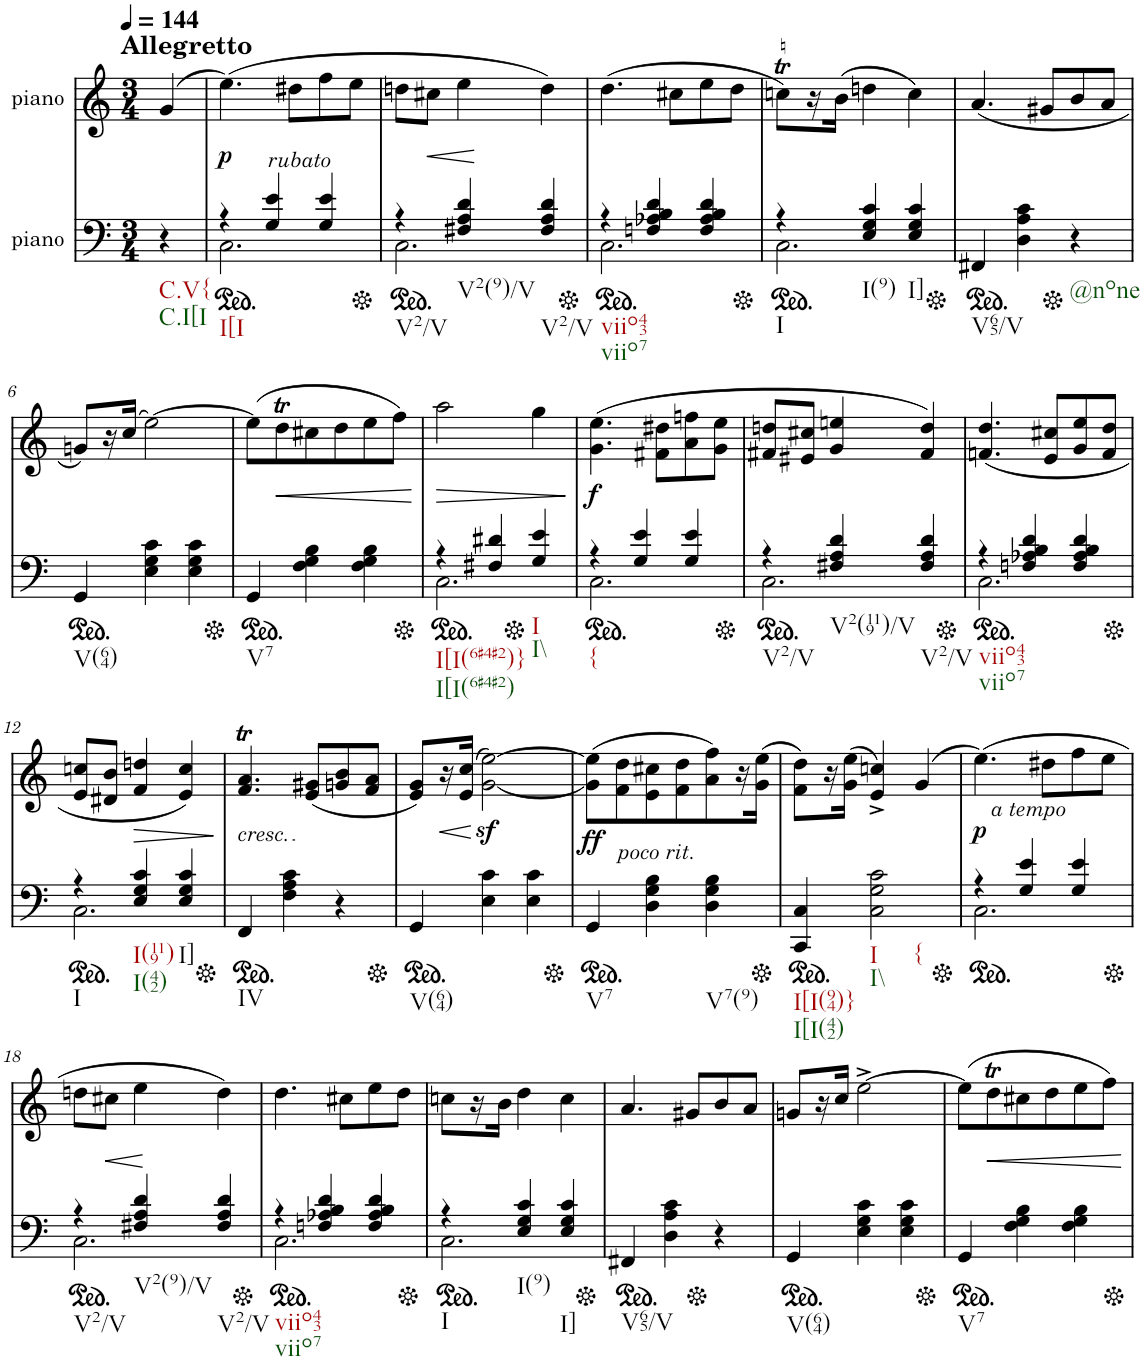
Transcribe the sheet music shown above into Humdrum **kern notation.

**kern	**kern	**dynam
*part2	*part1	*part1
*staff2	*staff1	*staff1
*I"piano	*I"piano	*
*I'Pno	*I'Pno	*
*clefF4	*clefG2	*
*k[]	*k[]	*
*M3/4	*M3/4	*
*MM144	*MM144	*
=	=	=
!	!LO:TX:a:B:t=Allegretto	!
!LO:TX:b:t=C.V{	!	!
!LO:TX:b:t=C.I[I	!	!
4r	(4g/	.
=1	=1	=1
*ped	*	*
*^	*	*
!LO:TX:b:t=I[I	!	!	!
!	!	!	!LO:DY:b
4r	2.C\	(4.ee\)	p
4G/ 4e/	.	.	.
!	!	!LO:TX:b:i:t=rubato	!
.	.	8dd#X\L	.
4G/ 4e/	.	8ff\	.
.	.	8ee\J	.
=2	=2	=2	=2
*Xped	*	*	*
*ped	*	*	*
!LO:TX:b:t=V2/V	!	!	!
4r	2.C\	8ddn\L	.
!	!	!	!LO:HP:b
.	.	8cc#X\J	<
!LO:TX:b:t=V2(9)/V	!	!	!
4F#X/ 4A/ 4d/	.	4ee\	.
!LO:TX:b:t=V2/V	!	!	!
4F#/ 4A/ 4d/	.	4dd\)	[
=3	=3	=3	=3
*Xped	*	*	*
*ped	*	*	*
!LO:TX:b:t=viio43	!	!	!
!LO:TX:b:t=viio7	!	!	!
4r	2.C\	(4.dd\	.
4Fn/ 4A-X/ 4B/ 4d/	.	.	.
.	.	8cc#X\L	.
4F/ 4A-/ 4B/ 4d/	.	8ee\	.
.	.	8dd\J	.
=4	=4	=4	=4
*Xped	*	*	*
*ped	*	*	*
!LO:TX:b:t=I	!	!	!
4r	2.C\	8ccnT\L)	.
.	.	16r	.
.	.	(16b\JJ	.
!LO:TX:b:t=I(9)	!	!	!
4E/ 4G/ 4c/	.	4ddn\	.
!LO:TX:b:t=I]	!	!	!
4E/ 4G/ 4c/	.	4cc\)	.
*v	*v	*	*
=5	=5	=5
*Xped	*	*
*ped	*	*
!LO:TX:b:t=V65/V	!	!
4FF#X/	(4.a/	.
4D\ 4A\ 4c\	.	.
.	8g#X/L	.
*Xped	*	*
!LO:TX:b:t=@none	!	!
4r	8b/	.
.	8a/J	.
!!LO:LB:g=z
=6	=6	=6
*ped	*	*
!LO:TX:b:t=V(64)	!	!
4GG/	8gn/L)	.
.	16r	.
.	(16cc/JJ	.
4E\ 4G\ 4c\	[2ee\)	.
4E\ 4G\ 4c\	.	.
=7	=7	=7
*Xped	*	*
*ped	*	*
!LO:TX:b:t=V7	!	!
4GG/	(8ee\L]	.
!	!	!LO:HP:b
.	8ddT\	<
4F\ 4G\ 4B\	8cc#X\	.
.	8dd\	.
4F\ 4G\ 4B\	8ee\	.
.	8ff\J)	.
.	.	[
=8	=8	=8
*Xped	*	*
*ped	*	*
*^	*	*
!LO:TX:b:t=I[I(6#4#2)}	!	!	!
!LO:TX:b:t=I[I(6#4#2)	!	!	!
!	!	!	!LO:HP:b
4r	2.C\	2aa\	>
4F#X/ 4d#X/	.	.	.
*Xped	*	*	*
!LO:TX:b:t=I	!	!	!
!LO:TX:b:t=I\\	!	!	!
4G/ 4e/	.	4gg\	.
*v	*v	*	*
.	.	]
=9	=9	=9
*ped	*	*
*^	*	*
!LO:TX:b:t={	!	!	!
!	!	!	!LO:DY:b
4r	2.C\	(4.g\ 4.ee\	f
4G/ 4e/	.	.	.
.	.	8f#X\ 8dd#X\L	.
4G/ 4e/	.	8a\ 8ffn\	.
.	.	8g\ 8ee\J	.
=10	=10	=10	=10
*Xped	*	*	*
*ped	*	*	*
!LO:TX:b:t=V2/V	!	!	!
4r	2.C\	8f#X/ 8ddn/L	.
.	.	8e#X/ 8cc#X/J	.
!LO:TX:b:t=V2(119)/V	!	!	!
4F#X/ 4A/ 4d/	.	4g/ 4een/	.
!LO:TX:b:t=V2/V	!	!	!
4F#/ 4A/ 4d/	.	4f#/ 4dd/)	.
=11	=11	=11	=11
*Xped	*	*	*
*ped	*	*	*
!LO:TX:b:t=viio43	!	!	!
!LO:TX:b:t=viio7	!	!	!
4r	2.C\	(4.fn/ 4.dd/	.
4Fn/ 4A-X/ 4B/ 4d/	.	.	.
.	.	8e/ 8cc#X/L	.
4F/ 4A-/ 4B/ 4d/	.	8g/ 8ee/	.
.	.	8f/ 8dd/J	.
!!LO:LB:g=z
=12	=12	=12	=12
*Xped	*	*	*
*ped	*	*	*
!LO:TX:b:t=I	!	!	!
4r	2.C\	8e/ 8ccn/L	.
.	.	8d#X/ 8b/J	.
!LO:TX:b:t=I(119)	!	!	!
!LO:TX:b:t=I(42)	!	!	!
!	!	!	!LO:HP:b
4E/ 4G/ 4c/	.	4f/ 4ddn/	>
!LO:TX:b:t=I]	!	!	!
4E/ 4G/ 4c/	.	4e/ 4cc/)	.
*v	*v	*	*
.	.	]
=13	=13	=13
*Xped	*	*
*ped	*	*
!	!LO:TX:b:i:t=cresc.	!
!LO:TX:b:t=IV	!	!
4FF/	4.f/T 4.a/T	.
4F\ 4A\ 4c\	.	.
.	(8e/ 8g#X/L	.
4r	8gn/ 8b/	.
.	8f/ 8a/J	.
=14	=14	=14
*Xped	*	*
*ped	*	*
!LO:TX:b:t=V(64)	!	!
4GG/	8e/ 8g/L)	.
!	!	!LO:HP:b
.	16r	<
.	(16e/ 16cc/JJ	.
4E\ 4c\	[2g\z< [2ee\z<)	[
4E\ 4c\	.	.
=15	=15	=15
*Xped	*	*
*ped	*	*
!LO:TX:b:t=V7	!	!
!	!	!LO:DY:b
4GG/	(8g\] 8ee\]L	ff
!	!LO:TX:b:i:t=poco rit.	!
.	8f\ 8dd\	.
4D\ 4G\ 4B\	8e\ 8cc#X\	.
.	8f\ 8dd\	.
!LO:TX:b:t=V7(9)	!	!
4D\ 4G\ 4B\	8a\ 8ff\)	.
.	16r	.
.	(16g\ 16ee\JJ	.
=16	=16	=16
*Xped	*	*
*ped	*	*
!LO:TX:b:t=I[I(94)}	!	!
!LO:TX:b:t=I[I(42)	!	!
4CC/ 4C/	8f\ 8dd\L)	.
.	16r	.
.	(16g\ 16ee\JJ	.
!LO:TX:b:t=I	!	!
!LO:TX:b:t=I\\	!	!
!LO:TX:b:t={	!	!
2C\ 2G\ 2c\	4e/^ 4ccn/^)	.
.	(4g/	.
=17	=17	=17
*Xped	*	*
*ped	*	*
*^	*	*
!	!	!LO:TX:b:i:t=a tempo	!
!	!	!	!LO:DY:b
4r	2.C\	(4.ee\)	p
4G/ 4e/	.	.	.
.	.	8dd#X\L	.
4G/ 4e/	.	8ff\	.
.	.	8ee\J	.
!!LO:LB:g=z
=18	=18	=18	=18
*Xped	*	*	*
*ped	*	*	*
!LO:TX:b:t=V2/V	!	!	!
4r	2.C\	8ddn\L	.
!	!	!	!LO:HP:b
.	.	8cc#X\J	<
!LO:TX:b:t=V2(9)/V	!	!	!
4F#X/ 4A/ 4d/	.	4ee\	.
!LO:TX:b:t=V2/V	!	!	!
4F#/ 4A/ 4d/	.	4dd\)	[
=19	=19	=19	=19
*Xped	*	*	*
*ped	*	*	*
!LO:TX:b:t=viio43	!	!	!
!LO:TX:b:t=viio7	!	!	!
4r	2.C\	4.dd\	.
4Fn/ 4A-X/ 4B/ 4d/	.	.	.
.	.	8cc#X\L	.
4F/ 4A-/ 4B/ 4d/	.	8ee\	.
.	.	8dd\J	.
=20	=20	=20	=20
*Xped	*	*	*
*ped	*	*	*
!LO:TX:b:t=I	!	!	!
4r	2.C\	8ccn\L	.
.	.	16r	.
.	.	16b\JJ	.
!LO:TX:b:t=I(9)	!	!	!
4E/ 4G/ 4c/	.	4dd\	.
!LO:TX:b:t=I]	!	!	!
4E/ 4G/ 4c/	.	4cc\	.
*v	*v	*	*
=21	=21	=21
*Xped	*	*
*ped	*	*
!LO:TX:b:t=V65/V	!	!
4FF#X/	4.a/	.
4D\ 4A\ 4c\	.	.
.	8g#X/L	.
*Xped	*	*
4r	8b/	.
.	8a/J	.
=22	=22	=22
*ped	*	*
!LO:TX:b:t=V(64)	!	!
4GG/	8gn/L	.
.	16r	.
.	16cc/JJ	.
4E\ 4G\ 4c\	[2ee^\	.
4E\ 4G\ 4c\	.	.
=23	=23	=23
*Xped	*	*
*ped	*	*
!LO:TX:b:t=V7	!	!
4GG/	(8ee\L]	.
!	!	!LO:HP:b
.	8ddT\	<
4F\ 4G\ 4B\	8cc#X\	.
.	8dd\	.
4F\ 4G\ 4B\	8ee\	.
.	8ff\J)	.
.	.	[
*Xped	*	*
=	=	=
*-	*-	*-
